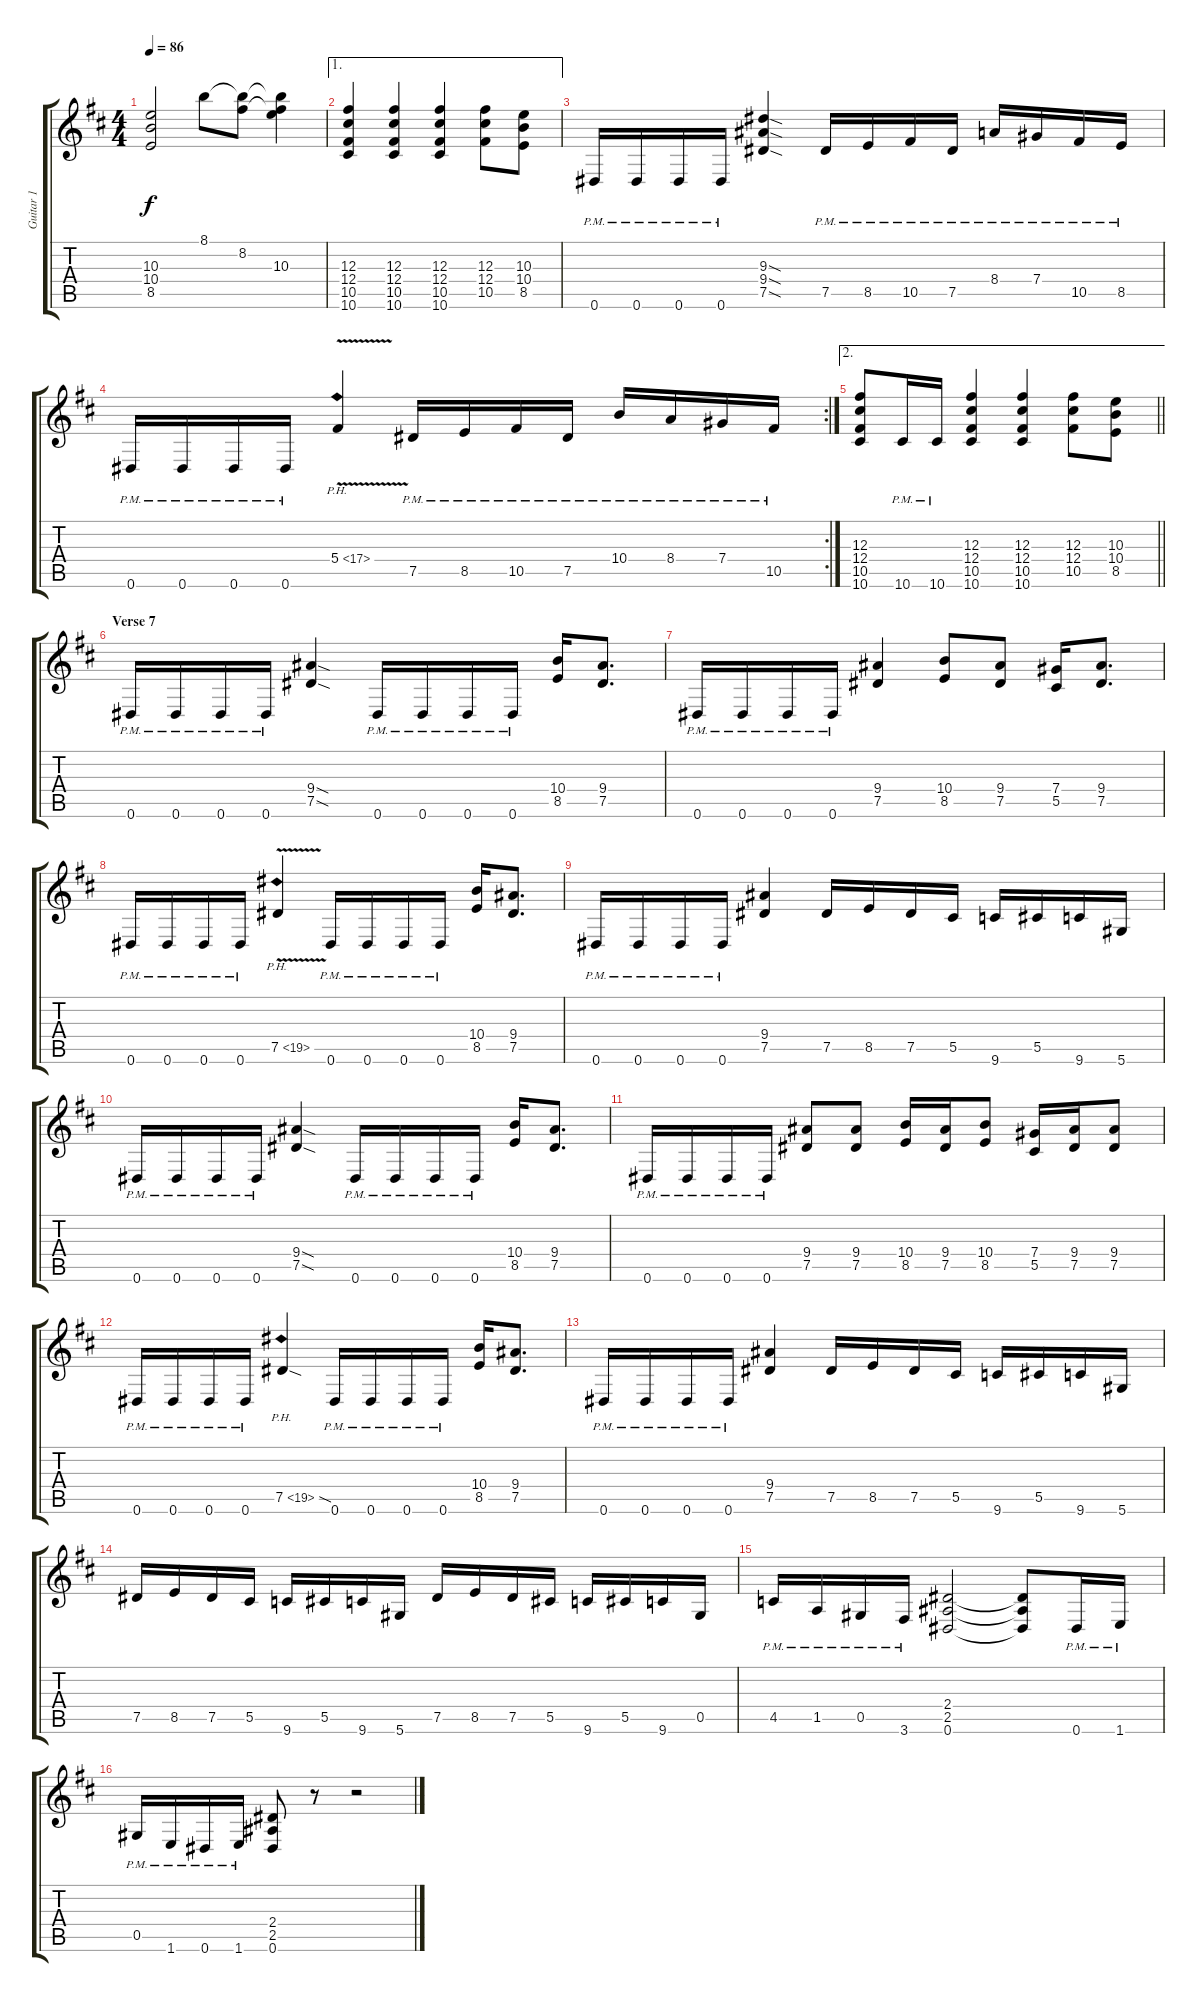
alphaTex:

\track ("Guitar 1" "Guitar 1") {instrument distortionguitar}
\staff {score tabs}
\tuning (Eb4 Bb3 Gb3 Db3 Ab2 Eb2) {hide}
\ts (4 4)
\tempo 86
\clef g2
\ks bminor
(10.3 10.4 8.5).2{dy f} 8.1.8 (8.1{t} 8.2).8 (8.1{t} 8.2{t} 10.3).4 |
\ae 1
(12.3 12.4 10.5 10.6).4 (12.3 12.4 10.5 10.6).4 (12.3 12.4 10.5 10.6).4 (12.3 12.4 10.5).8 (10.3 10.4 8.5).8 |
0.6{pm}.16 0.6{pm}.16 0.6{pm}.16 0.6{pm}.16 (9.3{sod} 9.4{sod} 7.5{sod}).4 7.5{pm}.16 8.5{pm}.16 10.5{pm}.16 7.5{pm}.16 8.4{pm}.16 7.4{pm}.16 10.5{pm}.16 8.5{pm}.16 |
\rc 2
0.6{pm}.16 0.6{pm}.16 0.6{pm}.16 0.6{pm}.16 5.4{ph 12 v}.4 7.5{pm}.16 8.5{pm}.16 10.5{pm}.16 7.5{pm}.16 10.4{pm}.16 8.4{pm}.16 7.4{pm}.16 10.5{pm}.16 |
\ae 2
\barLineRight lightlight
(12.3 12.4 10.5 10.6).8 10.6{pm}.16 10.6{pm}.16 (12.3 12.4 10.5 10.6).4 (12.3 12.4 10.5 10.6).4 (12.3 12.4 10.5).8 (10.3 10.4 8.5).8 |
\section ("" "Verse 7")
0.6{pm}.16 0.6{pm}.16 0.6{pm}.16 0.6{pm}.16 (9.4{sod} 7.5{sod}).4 0.6{pm}.16 0.6{pm}.16 0.6{pm}.16 0.6{pm}.16 (10.4 8.5).16 (9.4 7.5).8{d} |
0.6{pm}.16 0.6{pm}.16 0.6{pm}.16 0.6{pm}.16 (9.4 7.5).4 (10.4 8.5).8 (9.4 7.5).8 (7.4 5.5).16 (9.4 7.5).8{d} |
0.6{pm}.16 0.6{pm}.16 0.6{pm}.16 0.6{pm}.16 7.5{ph 12 v}.4 0.6{pm}.16 0.6{pm}.16 0.6{pm}.16 0.6{pm}.16 (10.4 8.5).16 (9.4 7.5).8{d} |
0.6{pm}.16 0.6{pm}.16 0.6{pm}.16 0.6{pm}.16 (9.4 7.5).4 7.5.16 8.5.16 7.5.16 5.5.16 9.6.16 5.5.16 9.6.16 5.6.16 |
0.6{pm}.16 0.6{pm}.16 0.6{pm}.16 0.6{pm}.16 (9.4{sod} 7.5{sod}).4 0.6{pm}.16 0.6{pm}.16 0.6{pm}.16 0.6{pm}.16 (10.4 8.5).16 (9.4 7.5).8{d} |
0.6{pm}.16 0.6{pm}.16 0.6{pm}.16 0.6{pm}.16 (9.4 7.5).8 (9.4 7.5).8 (10.4 8.5).16 (9.4 7.5).16 (10.4 8.5).8 (7.4 5.5).16 (9.4 7.5).16 (9.4 7.5).8 |
0.6{pm}.16 0.6{pm}.16 0.6{pm}.16 0.6{pm}.16 7.5{ph 12 sod}.4 0.6{pm}.16 0.6{pm}.16 0.6{pm}.16 0.6{pm}.16 (10.4 8.5).16 (9.4 7.5).8{d} |
0.6{pm}.16 0.6{pm}.16 0.6{pm}.16 0.6{pm}.16 (9.4 7.5).4 7.5.16 8.5.16 7.5.16 5.5.16 9.6.16 5.5.16 9.6.16 5.6.16 |
7.5.16 8.5.16 7.5.16 5.5.16 9.6.16 5.5.16 9.6.16 5.6.16 7.5.16 8.5.16 7.5.16 5.5.16 9.6.16 5.5.16 9.6.16 0.5.16 |
4.5{pm}.16 1.5{pm}.16 0.5{pm}.16 3.6{pm}.16 (2.4 2.5 0.6).2 (2.4{t} 2.5{t} 0.6{t}).8 0.6{pm}.16 1.6{pm}.16 |
0.5{pm}.16 1.6{pm}.16 0.6{pm}.16 1.6{pm}.16 (2.4 2.5 0.6).8 r.8 r.2
